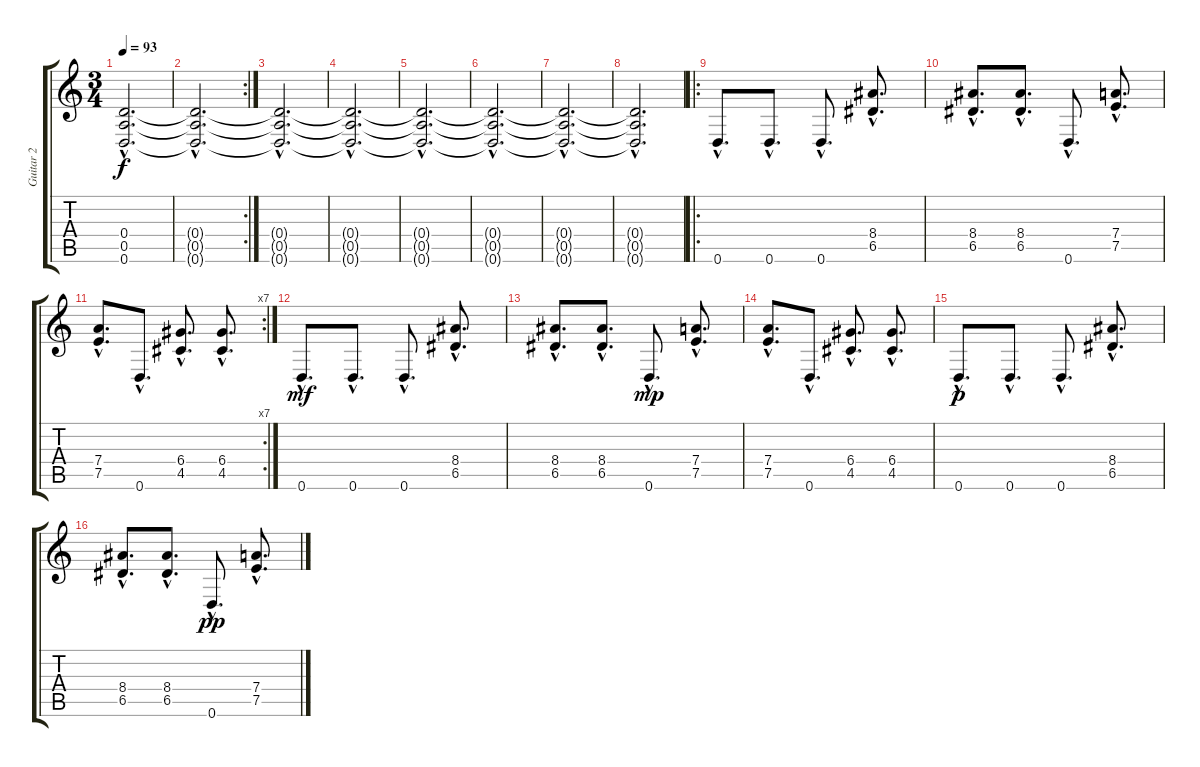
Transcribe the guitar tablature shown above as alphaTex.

\track ("Guitar 2" "Guitar 2") {instrument overdrivenguitar}
\staff {score tabs}
\tuning (E4 B3 G3 D3 A2 D2) {hide}
\ts (3 4)
\tempo 93
\clef g2
\ks c
(0.4{hac t} 0.5{hac t} 0.6{hac t}).2{d dy f} |
\rc 2
(0.4{hac t} 0.5{hac t} 0.6{hac t}).2{d} |
(0.4{hac t} 0.5{hac t} 0.6{hac t}).2{d} |
(0.4{hac t} 0.5{hac t} 0.6{hac t}).2{d} |
(0.4{hac t} 0.5{hac t} 0.6{hac t}).2{d} |
(0.4{hac t} 0.5{hac t} 0.6{hac t}).2{d} |
(0.4{hac t} 0.5{hac t} 0.6{hac t}).2{d} |
(0.4{hac t} 0.5{hac t} 0.6{hac t}).2{d} |
\ro
0.6{hac}.8{d} 0.6{hac}.8{d} 0.6{hac}.8{d} (8.4{hac} 6.5{hac}).8{d} |
(8.4{hac} 6.5{hac}).8{d} (8.4{hac} 6.5{hac}).8{d} 0.6{hac}.8{d} (7.4{hac} 7.5{hac}).8{d} |
\rc 7
(7.4{hac} 7.5{hac}).8{d} 0.6{hac}.8{d} (6.4{hac} 4.5{hac}).8{d} (6.4{hac} 4.5{hac}).8{d} |
0.6{hac}.8{d dy mf} 0.6{hac}.8{d} 0.6{hac}.8{d} (8.4{hac} 6.5{hac}).8{d} |
(8.4{hac} 6.5{hac}).8{d} (8.4{hac} 6.5{hac}).8{d} 0.6{hac}.8{d dy mp} (7.4{hac} 7.5{hac}).8{d} |
(7.4{hac} 7.5{hac}).8{d} 0.6{hac}.8{d} (6.4{hac} 4.5{hac}).8{d} (6.4{hac} 4.5{hac}).8{d} |
0.6{hac}.8{d dy p} 0.6{hac}.8{d} 0.6{hac}.8{d} (8.4{hac} 6.5{hac}).8{d} |
(8.4{hac} 6.5{hac}).8{d} (8.4{hac} 6.5{hac}).8{d} 0.6{hac}.8{d dy pp} (7.4{hac} 7.5{hac}).8{d}
